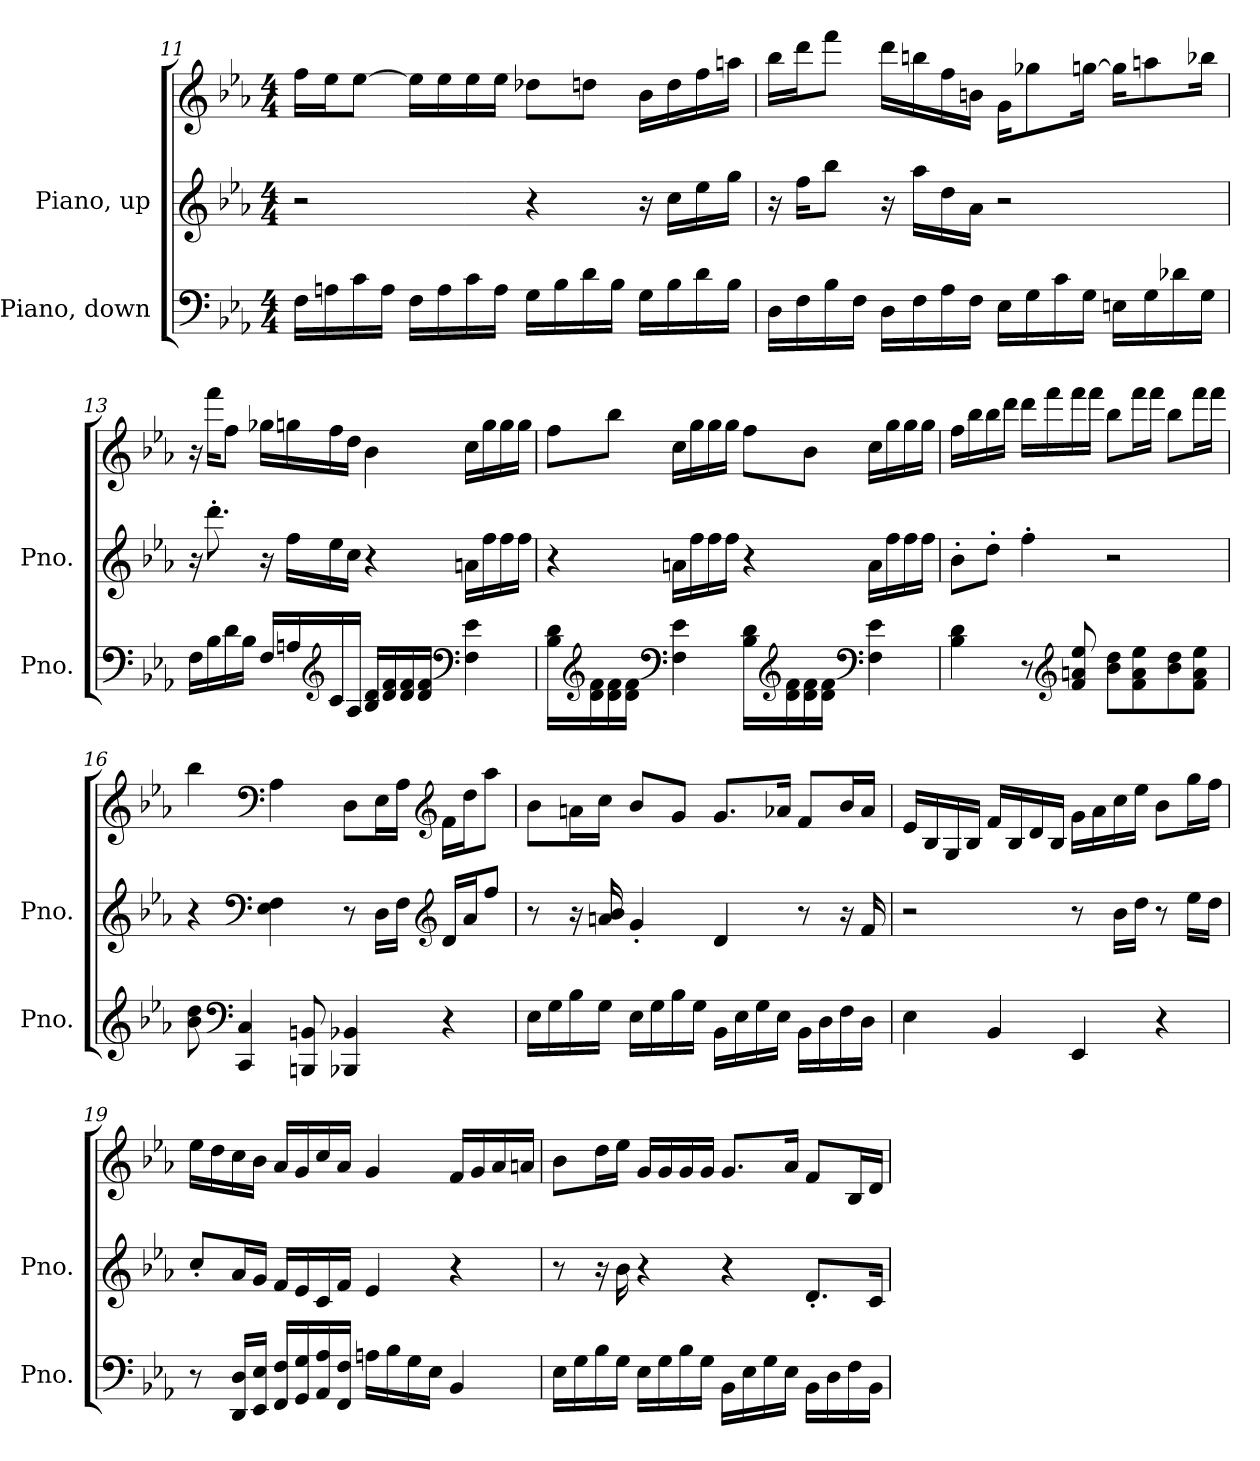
**kern	**kern	**kern
*part2	*part1	*part1
*staff3	*staff2	*staff1
*I"Piano, down	*I"Piano, up	*
*I'Pno.	*I'Pno.	*
!!LO:LB:g=z
*clefF4	*clefG2	*clefG2
*k[b-e-a-]	*k[b-e-a-]	*k[b-e-a-]
*M4/4	*M4/4	*M4/4
=11	=11	=11
16F\LL	2r	16ff\LL
16An\	.	16ee-\J
16c\	.	[8ee-\J
16A\JJ	.	.
16F\LL	.	16ee-\LL]
16A\	.	16ee-\
16c\	.	16ee-\
16A\JJ	.	16ee-\JJ
16G\LL	4r	8dd-X\L
16B-\	.	.
16d\	.	8ddn\J
16B-\JJ	.	.
16G\LL	16r	16b-\LL
16B-\	16cc\LL	16dd\
16d\	16ee-\	16ff\
16B-\JJ	16gg\JJ	16aan\JJ
=12	=12	=12
16D\LL	16r	16bb-\LL
16F\	16ff\KL	16ddd\J
16B-\	8bb-\J	8fff\J
16F\JJ	.	.
16D\LL	16r	16ddd\LL
16F\	16aa-\LL	16bbn\
16A-\	16dd\	16ff\
16F\JJ	16a-\JJ	16bn\JJ
16E-\LL	2r	16g\KL
16G\	.	8gg-X\
16c\	.	.
16G\JJ	.	[16ggn\Jk
16En\LL	.	16gg\KL]
16G\	.	8aan\
16d-X\	.	.
16G\JJ	.	16bb-X\Jk
!!LO:LB:g=z
=13	=13	=13
16F\LL	16r	16r
16B-\	8.ddd'\	16fff\KL
16d\	.	8ff\J
16B-\JJ	.	.
16F/LL	16r	16gg-X\LL
16An/	16ff\LL	16ggn\
*clefG2	*	*
16c/	16ee-\	16ff\
16A/JJ	16cc\JJ	16dd\JJ
16B-/ 16d/LL	4r	4b-\
16d/ 16f/	.	.
16d/ 16f/	.	.
16d/ 16f/JJ	.	.
*clefF4	*	*
4F\ 4e-\	16an\LL	16cc\LL
.	16ff\	16gg\
.	16ff\	16gg\
.	16ff\JJ	16gg\JJ
!!LO:LB:g=z
=14	=14	=14
16B-\ 16d\LL	4r	8ff\L
*clefG2	*	*
16d\ 16f\	.	.
16d\ 16f\	.	8bb-\J
16d\ 16f\JJ	.	.
*clefF4	*	*
4F\ 4e-\	16an\LL	16cc\LL
.	16ff\	16gg\
.	16ff\	16gg\
.	16ff\JJ	16gg\JJ
16B-\ 16d\LL	4r	8ff\L
*clefG2	*	*
16d\ 16f\	.	.
16d\ 16f\	.	8b-\J
16d\ 16f\JJ	.	.
*clefF4	*	*
4F\ 4e-\	16a\LL	16cc\LL
.	16ff\	16gg\
.	16ff\	16gg\
.	16ff\JJ	16gg\JJ
=15	=15	=15
4B-\ 4d\	8b-'\L	16ff\LL
.	.	16bb-\
.	8dd'\J	16bb-\
.	.	16ddd\JJ
8r	4ff'\	16ddd\LL
.	.	16fff\
*clefG2	*	*
8f/ 8an/ 8ee-/	.	16fff\
.	.	16fff\JJ
8b-\ 8dd\L	2r	8bb-\L
8f\ 8a\ 8ee-\	.	16fff\L
.	.	16fff\JJ
8b-\ 8dd\	.	8bb-\L
8f\ 8a\ 8ee-\J	.	16fff\L
.	.	16fff\JJ
!!LO:PB:g=z
=16	=16	=16
8b-\ 8dd\	4r	4bb-\
*clefF4	*	*
4CC/ 4C/	.	.
*	*clefF4	*clefF4
.	4E-\ 4F\	4A-\
8BBBn/ 8BBn/	.	.
4BBB-X/ 4BB-X/	8r	8D\L
.	16D\LL	16E-\L
.	16F\JJ	16A-\JJ
*	*clefG2	*clefG2
4r	16d/LL	16f\LL
.	16a-/J	16dd\J
.	8ff/J	8aa-\J
=17	=17	=17
16E-\LL	8r	8b-\L
16G\	.	.
16B-\	16r	16an\L
16G\JJ	16an/ 16b-/	16cc\JJ
16E-\LL	4g'/	8b-/L
16G\	.	.
16B-\	.	8g/J
16G\JJ	.	.
16BB-\LL	4d/	8.g/L
16E-\	.	.
16G\	.	.
16E-\JJ	.	16a-X/Jk
16BB-\LL	8r	8f/L
16D\	.	.
16F\	16r	16b-/L
16D\JJ	16f/	16a-/JJ
!!LO:LB:g=z
=18	=18	=18
4E-\	2r	16e-/LL
.	.	16B-/
.	.	16G/
.	.	16B-/JJ
4BB-/	.	16f/LL
.	.	16B-/
.	.	16d/
.	.	16B-/JJ
4EE-/	8r	16g\LL
.	.	16a-\
.	16b-\LL	16cc\
.	16dd\JJ	16ee-\JJ
4r	8r	8b-\L
.	16ee-\LL	16gg\L
.	16dd\JJ	16ff\JJ
=19	=19	=19
8r	8cc'/L	16ee-\LL
.	.	16dd\
16DD/ 16D/LL	16a-/L	16cc\
16EE-/ 16E-/JJ	16g/JJ	16b-\JJ
16FF/ 16F/LL	16f/LL	16a-/LL
16GG/ 16G/	16e-/	16g/
16AA-/ 16A-/	16c/	16cc/
16FF/ 16F/JJ	16f/JJ	16a-/JJ
16An\LL	4e-/	4g/
16B-\	.	.
16G\	.	.
16E-\JJ	.	.
4BB-/	4r	16f/LL
.	.	16g/
.	.	16a-/
.	.	16an/JJ
!!LO:LB:g=z
=20	=20	=20
16E-\LL	8r	8b-\L
16G\	.	.
16B-\	16r	16dd\L
16G\JJ	16b-\	16ee-\JJ
16E-\LL	4r	16g/LL
16G\	.	16g/
16B-\	.	16g/
16G\JJ	.	16g/JJ
16BB-\LL	4r	8.g/L
16E-\	.	.
16G\	.	.
16E-\JJ	.	16a-/Jk
16BB-\LL	8.d'/L	8f/L
16D\	.	.
16F\	.	16B-/L
16BB-\JJ	16c/Jk	16d/JJ
=	=	=
*-	*-	*-
